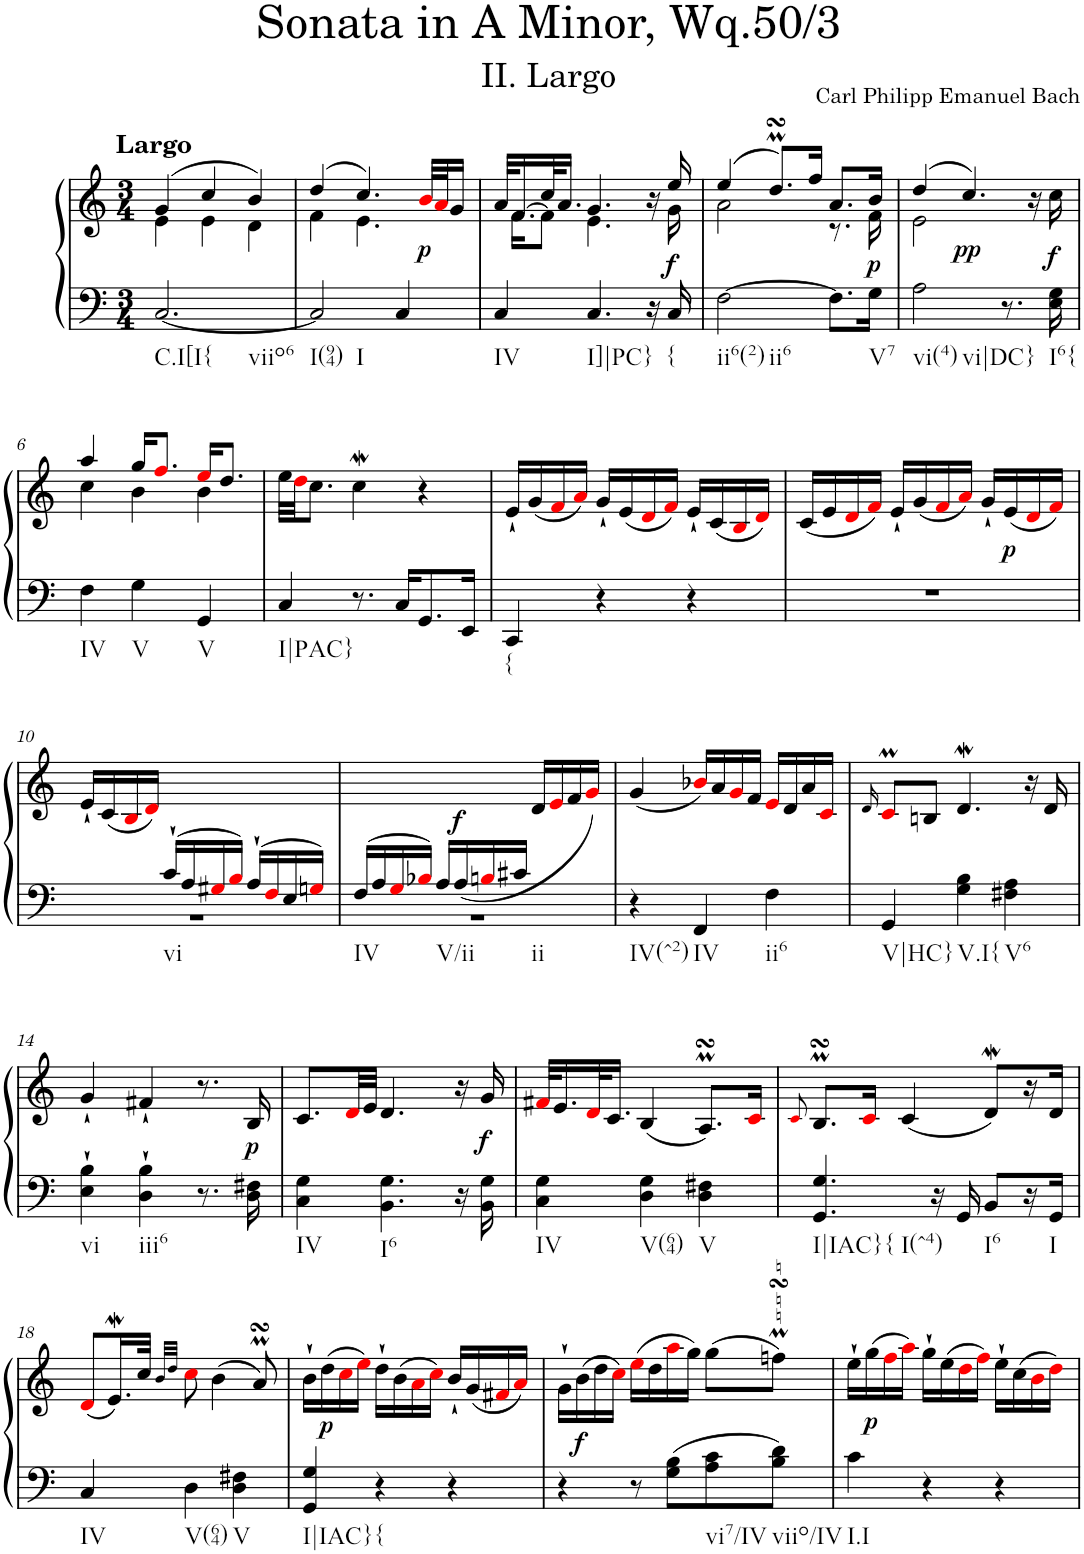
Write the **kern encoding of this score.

**kern	**kern	**dynam
*part1	*part1	*part1
*staff2	*staff1	*staff1/2
*I"Harpsichord	*	*
*I'Hch.	*	*
*clefF4	*clefG2	*
*k[]	*k[]	*
*M3/4	*M3/4	*
=1	=1	=1
*	*^	*
!	!LO:TX:a:B:t=Largo	!	!
!LO:TX:b:t=C.I[I{	!	!	!
!LO:TX:b:t=viio6	!	!	!
[2.C/	(>4g/	4e\	.
.	4cc/	4e\	.
.	4b/)	4d\	.
=2	=2	=2	=2
!LO:TX:b:t=I(94)	!	!	!
!LO:TX:b:t=I	!	!	!
2C/]	(>4dd/	4f\	.
.	4.cc/)	4.e\	.
4C/	.	.	.
!	!	!	!LO:DY:b
.	32bi/LLL	8ryy	p
.	32ai/J	.	.
.	16g/JJ	.	.
=3	=3	=3	=3
!LO:TX:b:t=IV	!	!	!
4C/	32a/KLL	32ryy	.
.	[16.f/	16.f\KL	.
.	32cc/K	8f\J]	.
.	16.a/JJ	.	.
!LO:TX:b:t=I]|PC}	!	!	!
4.C/	4.g/	4.e\	.
16r	16r	16ryy	.
!LO:TX:b:t={	!	!	!
!	!	!	!LO:DY:b
16C/	16ee/	16g\	f
=4	=4	=4	=4
!LO:TX:b:t=ii6(2)	!	!	!
!LO:TX:b:t=ii6	!	!	!
[2F\	(>4ee/	2a\	.
.	8.ddsSSSM/L)	.	.
.	16ff/Jk	.	.
8.F\L]	8.a/L	8.r	.
!LO:TX:b:t=V7	!	!	!
!	!	!	!LO:DY:b
16G\Jk	16b/Jk	16f\	p
=5	=5	=5	=5
!LO:TX:b:t=vi(4)	!	!	!
!LO:TX:b:t=vi|DC}	!	!	!
2A\	(>4dd/	2e\	.
!	!	!	!LO:DY:b
.	4.cc/)	.	pp
8.r	.	4ryy	.
.	16r	.	.
!LO:TX:b:t=I6{	!	!	!
!	!	!	!LO:DY:b
16E\ 16G\	16cc\	.	f
!!LO:LB:g=z	!!
=6	=6	=6	=6
*^	*	*	*
!LO:TX:b:t=IV	!	!	!	!
!LO:TX:b:t=V	!	!	!	!
!LO:TX:b:t=V	!	!	!	!
2.ryy	4F\	4aa/	4cc\	.
.	4G\	16gg/KL	4b\	.
.	.	8.ffi/J	.	.
.	4GG/	16eei/KL	4b\	.
.	.	8.dd/J	.	.
*v	*v	*	*	*
*	*v	*v	*
=7	=7	=7
!LO:TX:b:t=I|PAC}	!	!
4C/	32ee\LLL	.
.	32ddi\JJ	.
.	8.cc\J	.
8.r	4ccw\	.
16C/KL	.	.
8.GG/	4r	.
16EE/Jk	.	.
=8	=8	=8
!LO:TX:b:t={	!	!
4CC/	16e`/LL	.
.	(<16g/	.
.	16fi/	.
.	16ai/JJ)	.
4r	16g`/LL	.
.	(<16e/	.
.	16di/	.
.	16fi/JJ)	.
4r	16e`/LL	.
.	(<16c/	.
.	16Bi/	.
.	16di/JJ)	.
=9	=9	=9
2.r	(<16c/LL	.
.	16e/	.
.	16di/	.
.	16fi/JJ)	.
.	16e`/LL	.
.	(<16g/	.
.	16fi/	.
.	16ai/JJ)	.
.	16g`/LL	.
!	!	!LO:DY:b
.	(<16e/	p
.	16di/	.
.	16fi/JJ)	.
!!LO:LB:g=z
=10	=10	=10
*^	*	*
4ryy	2.r	16e`/LL	.
.	.	(<16c/	.
.	.	16Bi/	.
.	.	16di/JJ)	.
!LO:TX:b:t=vi	!	!	!
16c`/LL	.	2ryy	.
16A/	.	.	.
16G#Xi/	.	.	.
16Bi/JJ	.	.	.
16A`/LL	.	.	.
16Fi/	.	.	.
16E/	.	.	.
16Gni/JJ	.	.	.
=11	=11	=11	=11
!LO:TX:b:t=IV	!	!	!
16F/LL	2.r	2ryy	.
16A/	.	.	.
16Gi/	.	.	.
16B-Xi/JJ	.	.	.
!LO:TX:b:t=V/ii	!	!	!
16A/LL	.	.	.
!	!	!	!LO:DY:a=2
(<16A/	.	.	f
16Bni/	.	.	.
16c#X/JJ	.	.	.
!LO:TX:b:t=ii	!	!	!
4ryy	.	16d/LL	.
.	.	16ei/	.
.	.	16f/	.
.	.	(16gi/JJ	.
*v	*v	*	*
=12	=12	=12
!LO:TX:b:t=IV(^2)	!	!
4r	4g/	.
!LO:TX:b:t=IV	!	!
4FF/	16b-Xi/LL)	.
.	16a/	.
.	16gi/	.
.	16f/JJ	.
!LO:TX:b:t=ii6	!	!
4F\	16ei/LL	.
.	16d/	.
.	16a/	.
.	16ci/JJ	.
=13	=13	=13
.	16qd/	.
!LO:TX:b:t=V|HC}	!	!
4GG/	8cMi/L	.
.	8Bn/J	.
!LO:TX:b:t=V.I{	!	!
4G\ 4B\	4.dW/	.
!LO:TX:b:t=V6	!	!
4F#X\ 4A\	.	.
.	16r	.
.	16d/	.
!!LO:LB:g=z
=14	=14	=14
!LO:TX:b:t=vi	!	!
4E\` 4B\`	4g`/	.
!LO:TX:b:t=iii6	!	!
4D\` 4B\`	4f#X`/	.
8.r	8.r	.
!	!	!LO:DY:b
16D\ 16F#X\	16B/	p
=15	=15	=15
!LO:TX:b:t=IV	!	!
4C\ 4G\	8.c/L	.
.	32di/LL	.
.	32e/JJJ	.
!LO:TX:b:t=I6	!	!
4.BB\ 4.G\	4.d/	.
16r	16r	.
!	!	!LO:DY:b
16BB\ 16G\	16g/	f
=16	=16	=16
!LO:TX:b:t=IV	!	!
4C\ 4G\	32f#Xi/KLL	.
.	16.e/	.
.	32di/K	.
.	16.c/JJ	.
!LO:TX:b:t=V(64)	!	!
4D\ 4G\	(<4B/	.
!LO:TX:b:t=V	!	!
4D\ 4F#X\	8.AMsSSS/L)	.
.	16ci/Jk	.
=17	=17	=17
.	8qci/	.
!LO:TX:b:t=I|IAC}{	!	!
!LO:TX:b:t=I(^4)	!	!
4.GG/ 4.G/	8.BmsSsS/L	.
.	16ci/Jk	.
.	(<4c/	.
16r	.	.
16GG/	.	.
!LO:TX:b:t=I6	!	!
8BB/L	8dW/L)	.
16r	16r	.
!LO:TX:b:t=I	!	!
16GG/JJ	16d/JJ	.
!!LO:LB:g=z
=18	=18	=18
!LO:TX:b:t=IV	!	!
4C/	(<8di/L	.
.	16.eW/L)	.
.	32cc/JJk	.
.	32qb/LLL	.
.	32qdd/JJJ	.
!LO:TX:b:t=V(64)	!	!
4D\	8cci\	.
.	(>4b\	.
!LO:TX:b:t=V	!	!
4D\ 4F#X\	.	.
.	8aMsSSS/)	.
=19	=19	=19
!LO:TX:b:t=I|IAC}{	!	!
4GG/ 4G/	16b`\LL	.
!	!	!LO:DY:b
.	(>16dd\	p
.	16cci\	.
.	16eei\JJ)	.
4r	16dd`\LL	.
.	(>16b\	.
.	16ai\	.
.	16cci\JJ)	.
4r	16b`/LL	.
.	(<16g/	.
.	16f#Xi/	.
.	16ai/JJ)	.
=20	=20	=20
4r	16g`\LL	.
!	!	!LO:DY:b
.	(>16b\	f
.	16dd\	.
.	16cci\JJ)	.
8r	(>16eei\LL	.
.	16dd\	.
8G\ 8B\L	16aai\	.
.	16gg\JJ)	.
!LO:TX:b:t=vi7/IV	!	!
8A\ 8c\	(>8gg\L	.
!LO:TX:b:t=viio/IV	!	!
8B\ 8d\J	8ffnMsSSs\J)	.
=21	=21	=21
!LO:TX:b:t=I.I	!	!
4c\	16ee`\LL	.
!	!	!LO:DY:b
.	(>16gg\	p
.	16ffi\	.
.	16aai\JJ)	.
4r	16gg`\LL	.
.	(>16ee\	.
.	16ddi\	.
.	16ffi\JJ)	.
4r	16ee`\LL	.
.	(>16cc\	.
.	16bi\	.
.	16ddi\JJ)	.
=	=	=
*-	*-	*-
